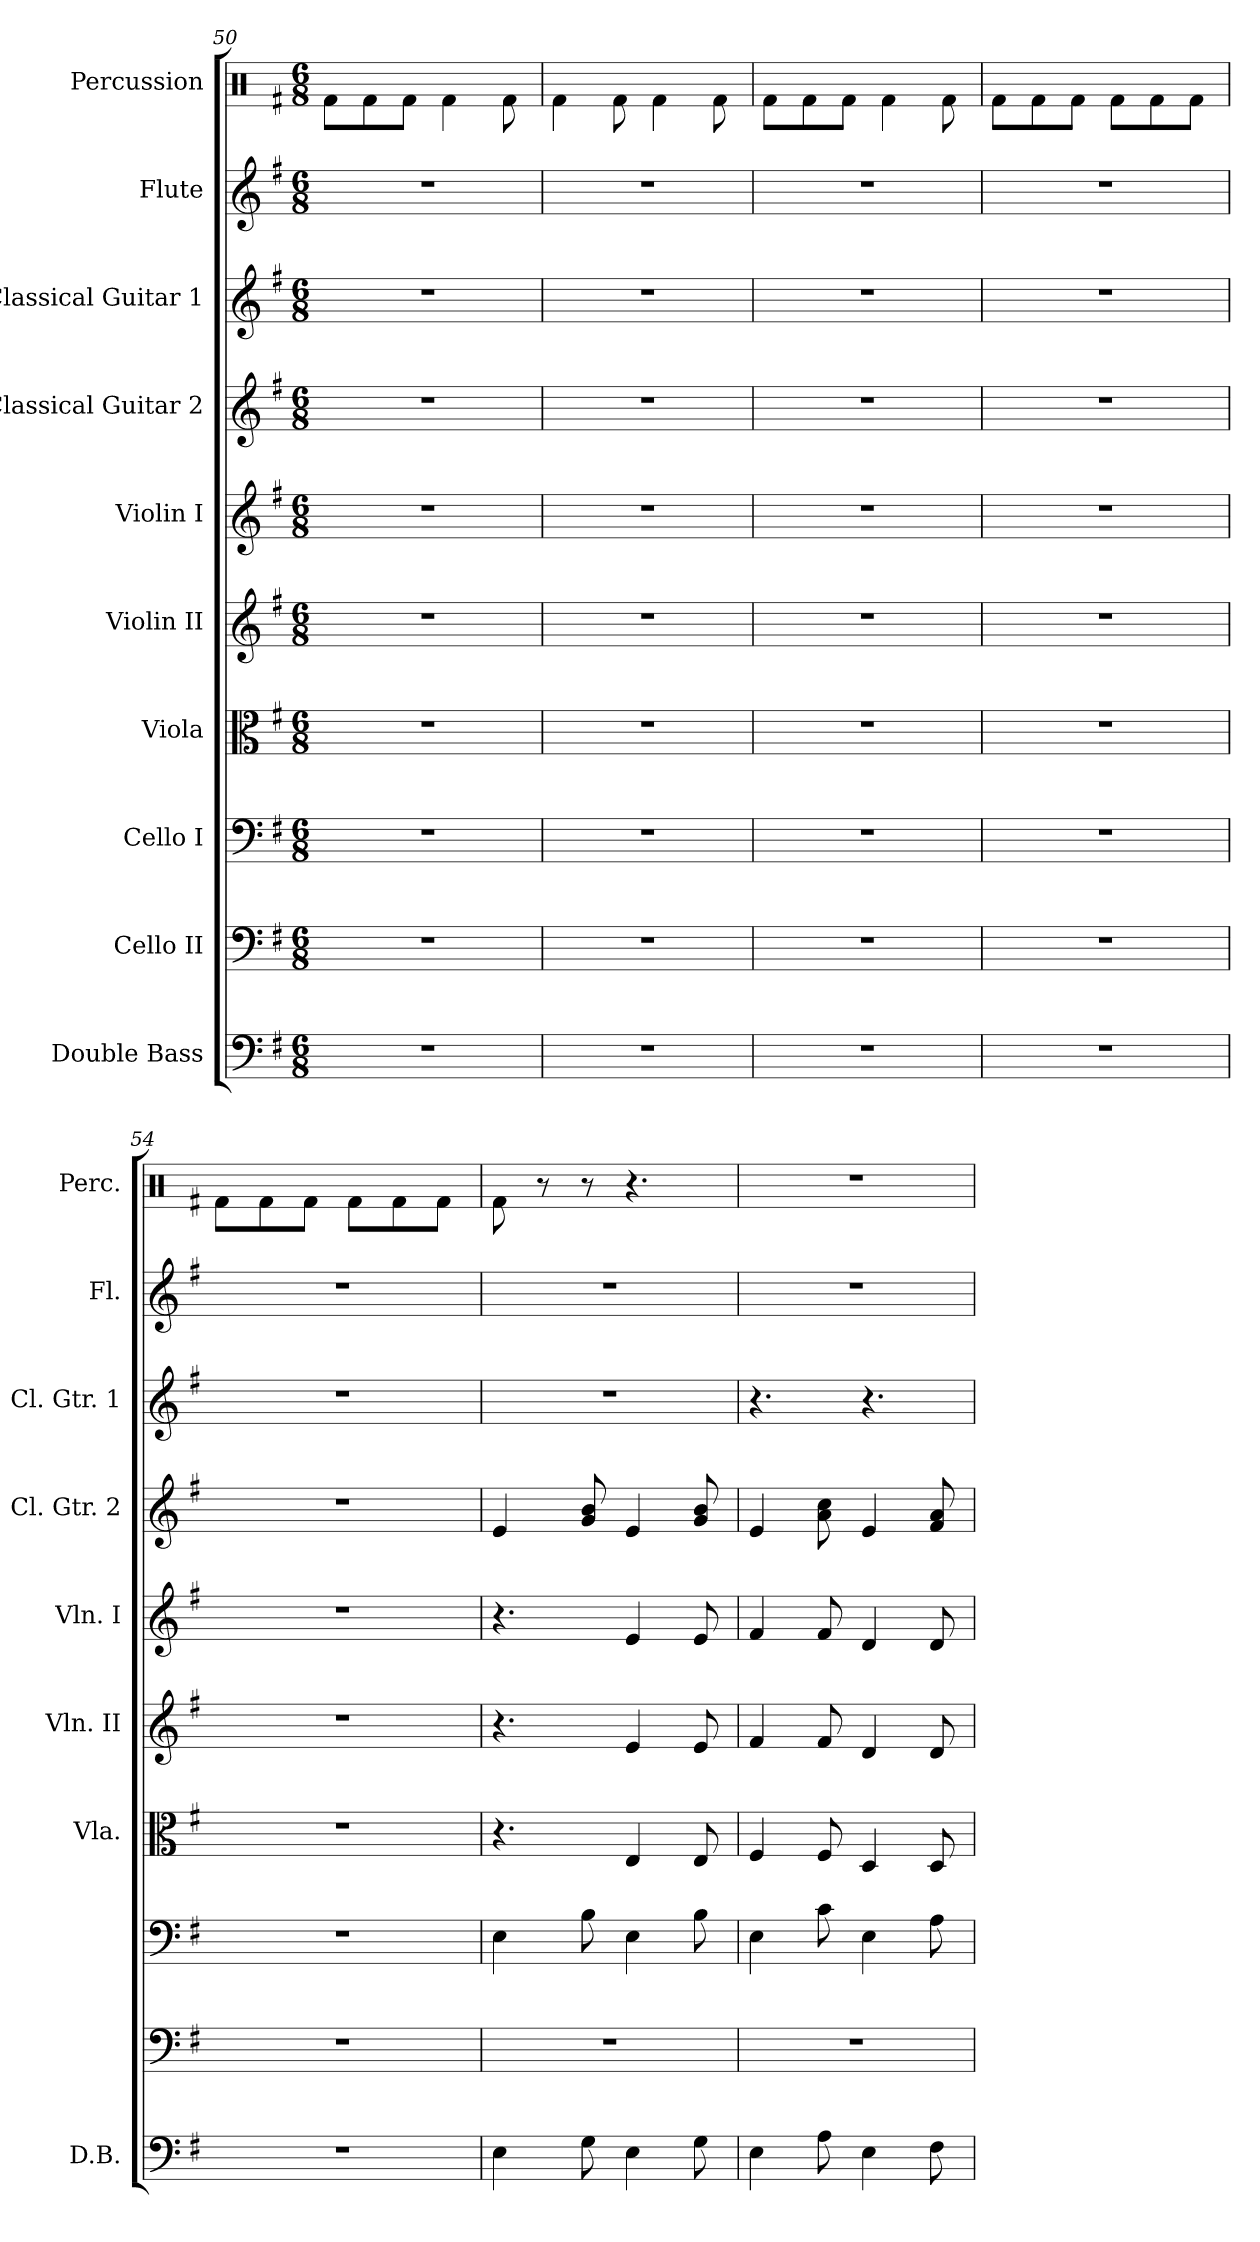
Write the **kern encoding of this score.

**kern	**kern	**kern	**kern	**kern	**kern	**kern	**kern	**kern	**kern
*part10	*part9	*part8	*part7	*part6	*part5	*part4	*part3	*part2	*part1
*staff10	*staff9	*staff8	*staff7	*staff6	*staff5	*staff4	*staff3	*staff2	*staff1
*I"Double Bass	*I"Cello II	*I"Cello I	*I"Viola	*I"Violin II	*I"Violin I	*I"Classical Guitar 2	*I"Classical Guitar 1	*I"Flute	*I"Percussion
*I'D.B.	*	*	*I'Vla.	*I'Vln. II	*I'Vln. I	*I'Cl. Gtr. 2	*I'Cl. Gtr. 1	*I'Fl.	*I'Perc.
!!LO:PB:g=z
*clefF4	*clefF4	*clefF4	*clefC3	*clefG2	*clefG2	*clefG2	*clefG2	*clefG2	*clefX
*ITrd7c12	*	*	*	*	*	*ITrd7c12	*ITrd7c12	*	*
*k[f#]	*k[f#]	*k[f#]	*k[f#]	*k[f#]	*k[f#]	*k[f#]	*k[f#]	*k[f#]	*k[f#]
*e:	*e:	*e:	*e:	*e:	*e:	*e:	*e:	*e:	*e:
*M6/8	*M6/8	*M6/8	*M6/8	*M6/8	*M6/8	*M6/8	*M6/8	*M6/8	*M6/8
=50	=50	=50	=50	=50	=50	=50	=50	=50	=50
2.r	2.r	2.r	2.r	2.r	2.r	2.r	2.r	2.r	8Rf\L
.	.	.	.	.	.	.	.	.	8Rf\
.	.	.	.	.	.	.	.	.	8Rf\J
.	.	.	.	.	.	.	.	.	4Rf\
.	.	.	.	.	.	.	.	.	8Rf\
=51	=51	=51	=51	=51	=51	=51	=51	=51	=51
2.r	2.r	2.r	2.r	2.r	2.r	2.r	2.r	2.r	4Rf\
.	.	.	.	.	.	.	.	.	8Rf\
.	.	.	.	.	.	.	.	.	4Rf\
.	.	.	.	.	.	.	.	.	8Rf\
=52	=52	=52	=52	=52	=52	=52	=52	=52	=52
2.r	2.r	2.r	2.r	2.r	2.r	2.r	2.r	2.r	8Rf\L
.	.	.	.	.	.	.	.	.	8Rf\
.	.	.	.	.	.	.	.	.	8Rf\J
.	.	.	.	.	.	.	.	.	4Rf\
.	.	.	.	.	.	.	.	.	8Rf\
=53	=53	=53	=53	=53	=53	=53	=53	=53	=53
2.r	2.r	2.r	2.r	2.r	2.r	2.r	2.r	2.r	8Rf\L
.	.	.	.	.	.	.	.	.	8Rf\
.	.	.	.	.	.	.	.	.	8Rf\J
.	.	.	.	.	.	.	.	.	8Rf\L
.	.	.	.	.	.	.	.	.	8Rf\
.	.	.	.	.	.	.	.	.	8Rf\J
=54	=54	=54	=54	=54	=54	=54	=54	=54	=54
2.r	2.r	2.r	2.r	2.r	2.r	2.r	2.r	2.r	8Rf\L
.	.	.	.	.	.	.	.	.	8Rf\
.	.	.	.	.	.	.	.	.	8Rf\J
.	.	.	.	.	.	.	.	.	8Rf\L
.	.	.	.	.	.	.	.	.	8Rf\
.	.	.	.	.	.	.	.	.	8Rf\J
=55	=55	=55	=55	=55	=55	=55	=55	=55	=55
4EE\	2.r	4E\	4.r	4.r	4.r	4E/	2.r	2.r	8Rf\
.	.	.	.	.	.	.	.	.	8r
8GG\	.	8B\	.	.	.	8G/ 8B/	.	.	8r
4EE\	.	4E\	4E/	4e/	4e/	4E/	.	.	4.r
8GG\	.	8B\	8E/	8e/	8e/	8G/ 8B/	.	.	.
!!LO:PB:g=z
=56	=56	=56	=56	=56	=56	=56	=56	=56	=56
4EE\	2.r	4E\	4F#/	4f#/	4f#/	4E/	4.r	2.r	2.r
8AA\	.	8c\	8F#/	8f#/	8f#/	8A\ 8c\	.	.	.
4EE\	.	4E\	4D/	4d/	4d/	4E/	4.r	.	.
8FF#\	.	8A\	8D/	8d/	8d/	8F#/ 8A/	.	.	.
=	=	=	=	=	=	=	=	=	=
*-	*-	*-	*-	*-	*-	*-	*-	*-	*-
